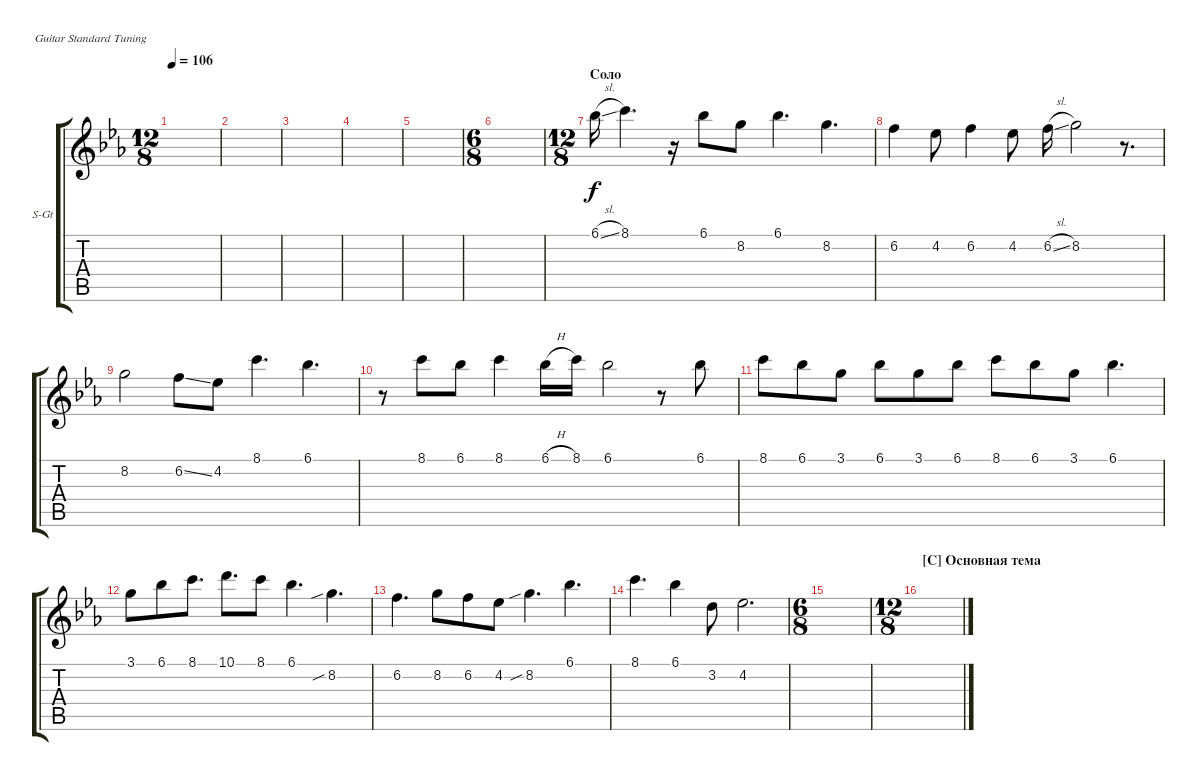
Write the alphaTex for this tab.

\defaultSystemsLayout 4
\bracketExtendMode groupsimilarinstruments
\firstSystemTrackNameOrientation horizontal
\otherSystemsTrackNameOrientation horizontal
\track ("Steel Guitar" "S-Gt") {instrument acousticguitarsteel}
\staff {score tabs}
\tuning (E4 B3 G3 D3 A2 E2)
\ts (12 8)
\tempo 106
\clef g2
\ks eb
|
|
|
|
|
\ts (6 8)
|
\ts (12 8)
\section ("" "Соло")
6.1{sl}.16 8.1.4{d} r.16 6.1.8 8.2.8 6.1.4{d} 8.2.4{d} |
6.2.4 4.2.8 6.2.4 4.2.8 6.2{sl}.16 8.2.2 r.8{d} |
8.2.2 6.2{ss}.8 4.2.8 8.1.4{d} 6.1.4{d} |
r.8 8.1.8 6.1.8 8.1.4 6.1{h}.16 8.1.16 6.1.2 r.8 6.1.8 |
8.1.8 6.1.8 3.1.8 6.1.8 3.1.8 6.1.8 8.1.8 6.1.8 3.1.8 6.1.4{d} |
3.1.8 6.1.8 8.1.8{d} 10.1.8{d} 8.1.8 6.1.4{d} 8.2{sib}.4{d} |
6.2.4{d} 8.2.8 6.2.8 4.2.8 8.2{sib}.4{d} 6.1.4{d} |
8.1.4{d} 6.1.4 3.2.8 4.2.2{d} |
\ts (6 8)
|
\ts (12 8)
\section ("C" "Основная тема")
